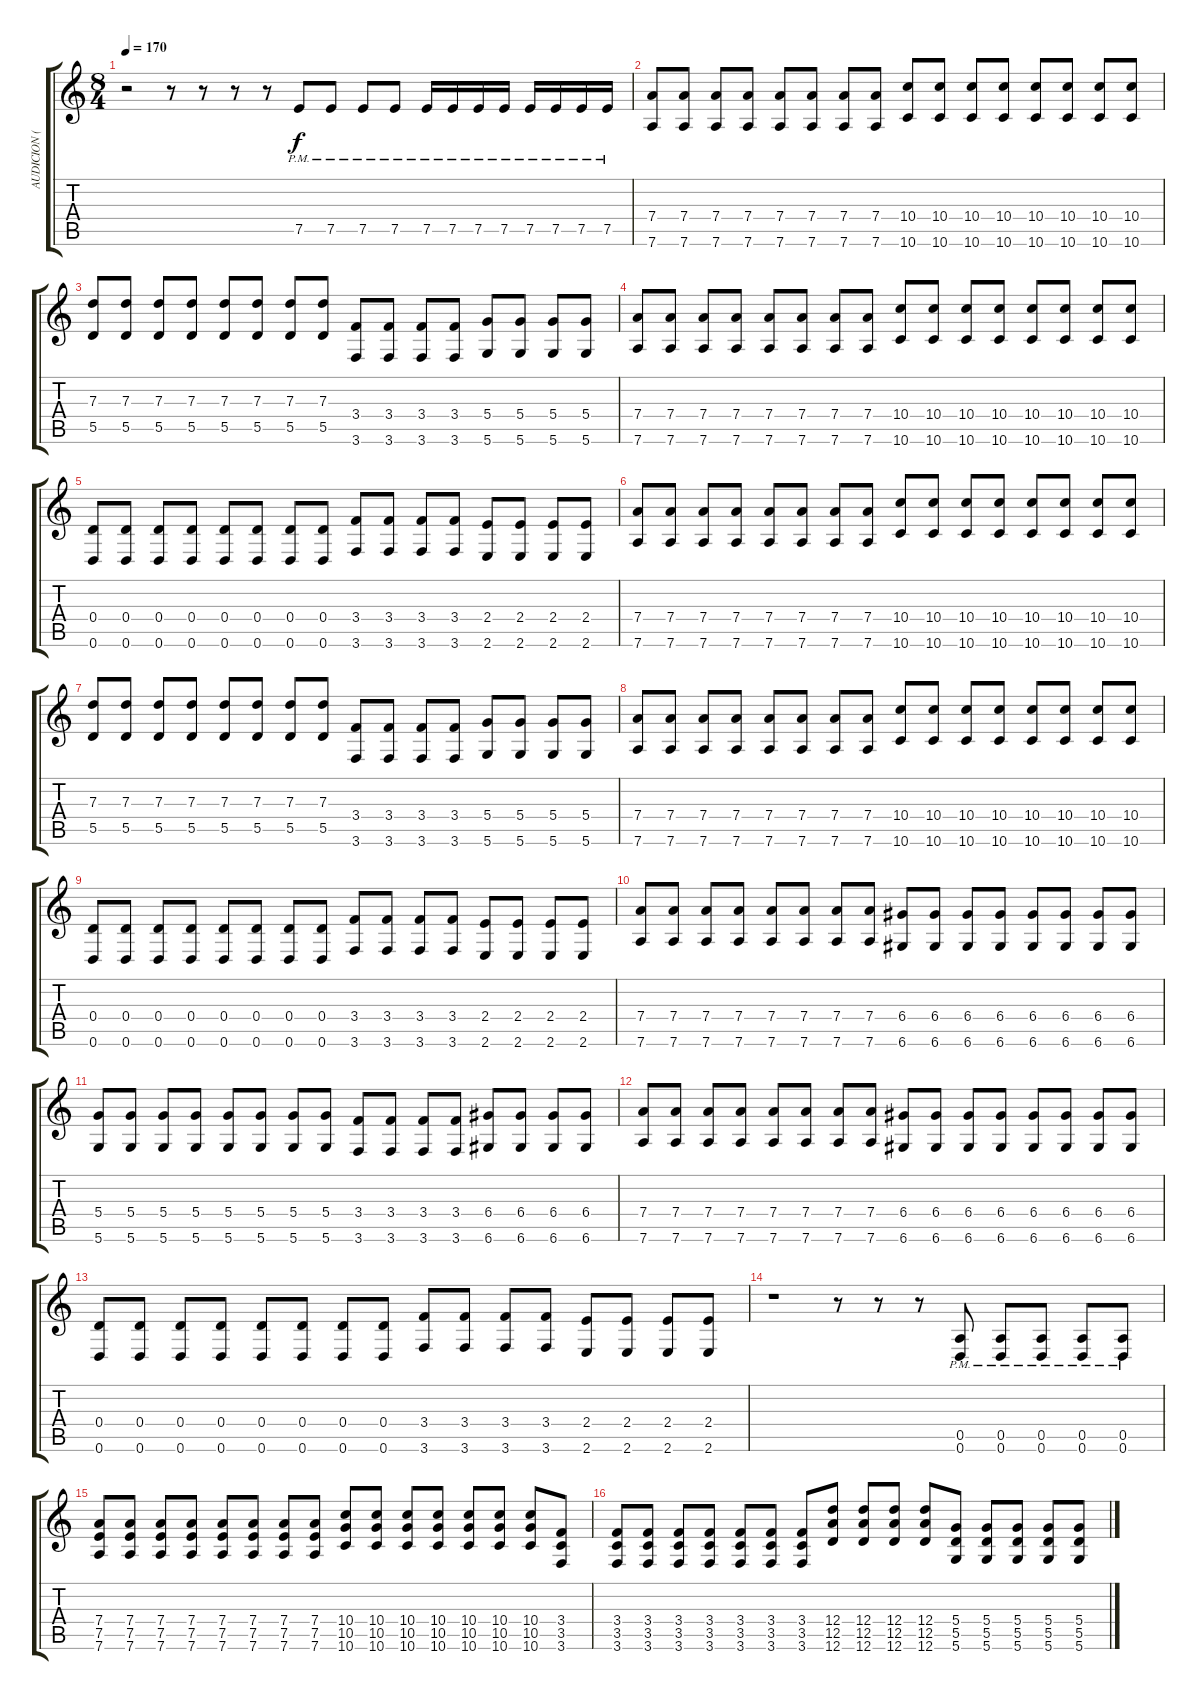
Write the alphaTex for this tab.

\track ("AUDICION (GUITARRA)" "AUDICION (") {instrument acousticguitarsteel}
\staff {score tabs}
\tuning (E4 B3 G3 D3 A2 D2) {hide}
\ts (8 4)
\tempo 170
\clef g2
\ks c
r.2{dy f} r.8 r.8 r.8 r.8 7.5{pm}.8 7.5{pm}.8 7.5{pm}.8 7.5{pm}.8 7.5{pm}.16 7.5{pm}.16 7.5{pm}.16 7.5{pm}.16 7.5{pm}.16 7.5{pm}.16 7.5{pm}.16 7.5{pm}.16 |
(7.4 7.6).8 (7.4 7.6).8 (7.4 7.6).8 (7.4 7.6).8 (7.4 7.6).8 (7.4 7.6).8 (7.4 7.6).8 (7.4 7.6).8 (10.4 10.6).8 (10.4 10.6).8 (10.4 10.6).8 (10.4 10.6).8 (10.4 10.6).8 (10.4 10.6).8 (10.4 10.6).8 (10.4 10.6).8 |
(7.3 5.5).8 (7.3 5.5).8 (7.3 5.5).8 (7.3 5.5).8 (7.3 5.5).8 (7.3 5.5).8 (7.3 5.5).8 (7.3 5.5).8 (3.4 3.6).8 (3.4 3.6).8 (3.4 3.6).8 (3.4 3.6).8 (5.4 5.6).8 (5.4 5.6).8 (5.4 5.6).8 (5.4 5.6).8 |
(7.4 7.6).8 (7.4 7.6).8 (7.4 7.6).8 (7.4 7.6).8 (7.4 7.6).8 (7.4 7.6).8 (7.4 7.6).8 (7.4 7.6).8 (10.4 10.6).8 (10.4 10.6).8 (10.4 10.6).8 (10.4 10.6).8 (10.4 10.6).8 (10.4 10.6).8 (10.4 10.6).8 (10.4 10.6).8 |
(0.4 0.6).8 (0.4 0.6).8 (0.4 0.6).8 (0.4 0.6).8 (0.4 0.6).8 (0.4 0.6).8 (0.4 0.6).8 (0.4 0.6).8 (3.4 3.6).8 (3.4 3.6).8 (3.4 3.6).8 (3.4 3.6).8 (2.4 2.6).8 (2.4 2.6).8 (2.4 2.6).8 (2.4 2.6).8 |
(7.4 7.6).8 (7.4 7.6).8 (7.4 7.6).8 (7.4 7.6).8 (7.4 7.6).8 (7.4 7.6).8 (7.4 7.6).8 (7.4 7.6).8 (10.4 10.6).8 (10.4 10.6).8 (10.4 10.6).8 (10.4 10.6).8 (10.4 10.6).8 (10.4 10.6).8 (10.4 10.6).8 (10.4 10.6).8 |
(7.3 5.5).8 (7.3 5.5).8 (7.3 5.5).8 (7.3 5.5).8 (7.3 5.5).8 (7.3 5.5).8 (7.3 5.5).8 (7.3 5.5).8 (3.4 3.6).8 (3.4 3.6).8 (3.4 3.6).8 (3.4 3.6).8 (5.4 5.6).8 (5.4 5.6).8 (5.4 5.6).8 (5.4 5.6).8 |
(7.4 7.6).8 (7.4 7.6).8 (7.4 7.6).8 (7.4 7.6).8 (7.4 7.6).8 (7.4 7.6).8 (7.4 7.6).8 (7.4 7.6).8 (10.4 10.6).8 (10.4 10.6).8 (10.4 10.6).8 (10.4 10.6).8 (10.4 10.6).8 (10.4 10.6).8 (10.4 10.6).8 (10.4 10.6).8 |
(0.4 0.6).8 (0.4 0.6).8 (0.4 0.6).8 (0.4 0.6).8 (0.4 0.6).8 (0.4 0.6).8 (0.4 0.6).8 (0.4 0.6).8 (3.4 3.6).8 (3.4 3.6).8 (3.4 3.6).8 (3.4 3.6).8 (2.4 2.6).8 (2.4 2.6).8 (2.4 2.6).8 (2.4 2.6).8 |
(7.4 7.6).8 (7.4 7.6).8 (7.4 7.6).8 (7.4 7.6).8 (7.4 7.6).8 (7.4 7.6).8 (7.4 7.6).8 (7.4 7.6).8 (6.4 6.6).8 (6.4 6.6).8 (6.4 6.6).8 (6.4 6.6).8 (6.4 6.6).8 (6.4 6.6).8 (6.4 6.6).8 (6.4 6.6).8 |
(5.4 5.6).8 (5.4 5.6).8 (5.4 5.6).8 (5.4 5.6).8 (5.4 5.6).8 (5.4 5.6).8 (5.4 5.6).8 (5.4 5.6).8 (3.4 3.6).8 (3.4 3.6).8 (3.4 3.6).8 (3.4 3.6).8 (6.4 6.6).8 (6.4 6.6).8 (6.4 6.6).8 (6.4 6.6).8 |
(7.4 7.6).8 (7.4 7.6).8 (7.4 7.6).8 (7.4 7.6).8 (7.4 7.6).8 (7.4 7.6).8 (7.4 7.6).8 (7.4 7.6).8 (6.4 6.6).8 (6.4 6.6).8 (6.4 6.6).8 (6.4 6.6).8 (6.4 6.6).8 (6.4 6.6).8 (6.4 6.6).8 (6.4 6.6).8 |
(0.4 0.6).8 (0.4 0.6).8 (0.4 0.6).8 (0.4 0.6).8 (0.4 0.6).8 (0.4 0.6).8 (0.4 0.6).8 (0.4 0.6).8 (3.4 3.6).8 (3.4 3.6).8 (3.4 3.6).8 (3.4 3.6).8 (2.4 2.6).8 (2.4 2.6).8 (2.4 2.6).8 (2.4 2.6).8 |
r.1 r.8 r.8 r.8 (0.5{pm} 0.6{pm}).8{instrument distortionguitar} (0.5{pm} 0.6{pm}).8 (0.5{pm} 0.6{pm}).8 (0.5{pm} 0.6{pm}).8 (0.5{pm} 0.6{pm}).8 |
(7.4 7.5 7.6).8 (7.4 7.5 7.6).8 (7.4 7.5 7.6).8 (7.4 7.5 7.6).8 (7.4 7.5 7.6).8 (7.4 7.5 7.6).8 (7.4 7.5 7.6).8 (7.4 7.5 7.6).8 (10.4 10.5 10.6).8 (10.4 10.5 10.6).8 (10.4 10.5 10.6).8 (10.4 10.5 10.6).8 (10.4 10.5 10.6).8 (10.4 10.5 10.6).8 (10.4 10.5 10.6).8 (3.4 3.5 3.6).8 |
(3.4 3.5 3.6).8 (3.4 3.5 3.6).8 (3.4 3.5 3.6).8 (3.4 3.5 3.6).8 (3.4 3.5 3.6).8 (3.4 3.5 3.6).8 (3.4 3.5 3.6).8 (12.4 12.5 12.6).8 (12.4 12.5 12.6).8 (12.4 12.5 12.6).8 (12.4 12.5 12.6).8 (5.4 5.5 5.6).8 (5.4 5.5 5.6).8 (5.4 5.5 5.6).8 (5.4 5.5 5.6).8 (5.4 5.5 5.6).8
